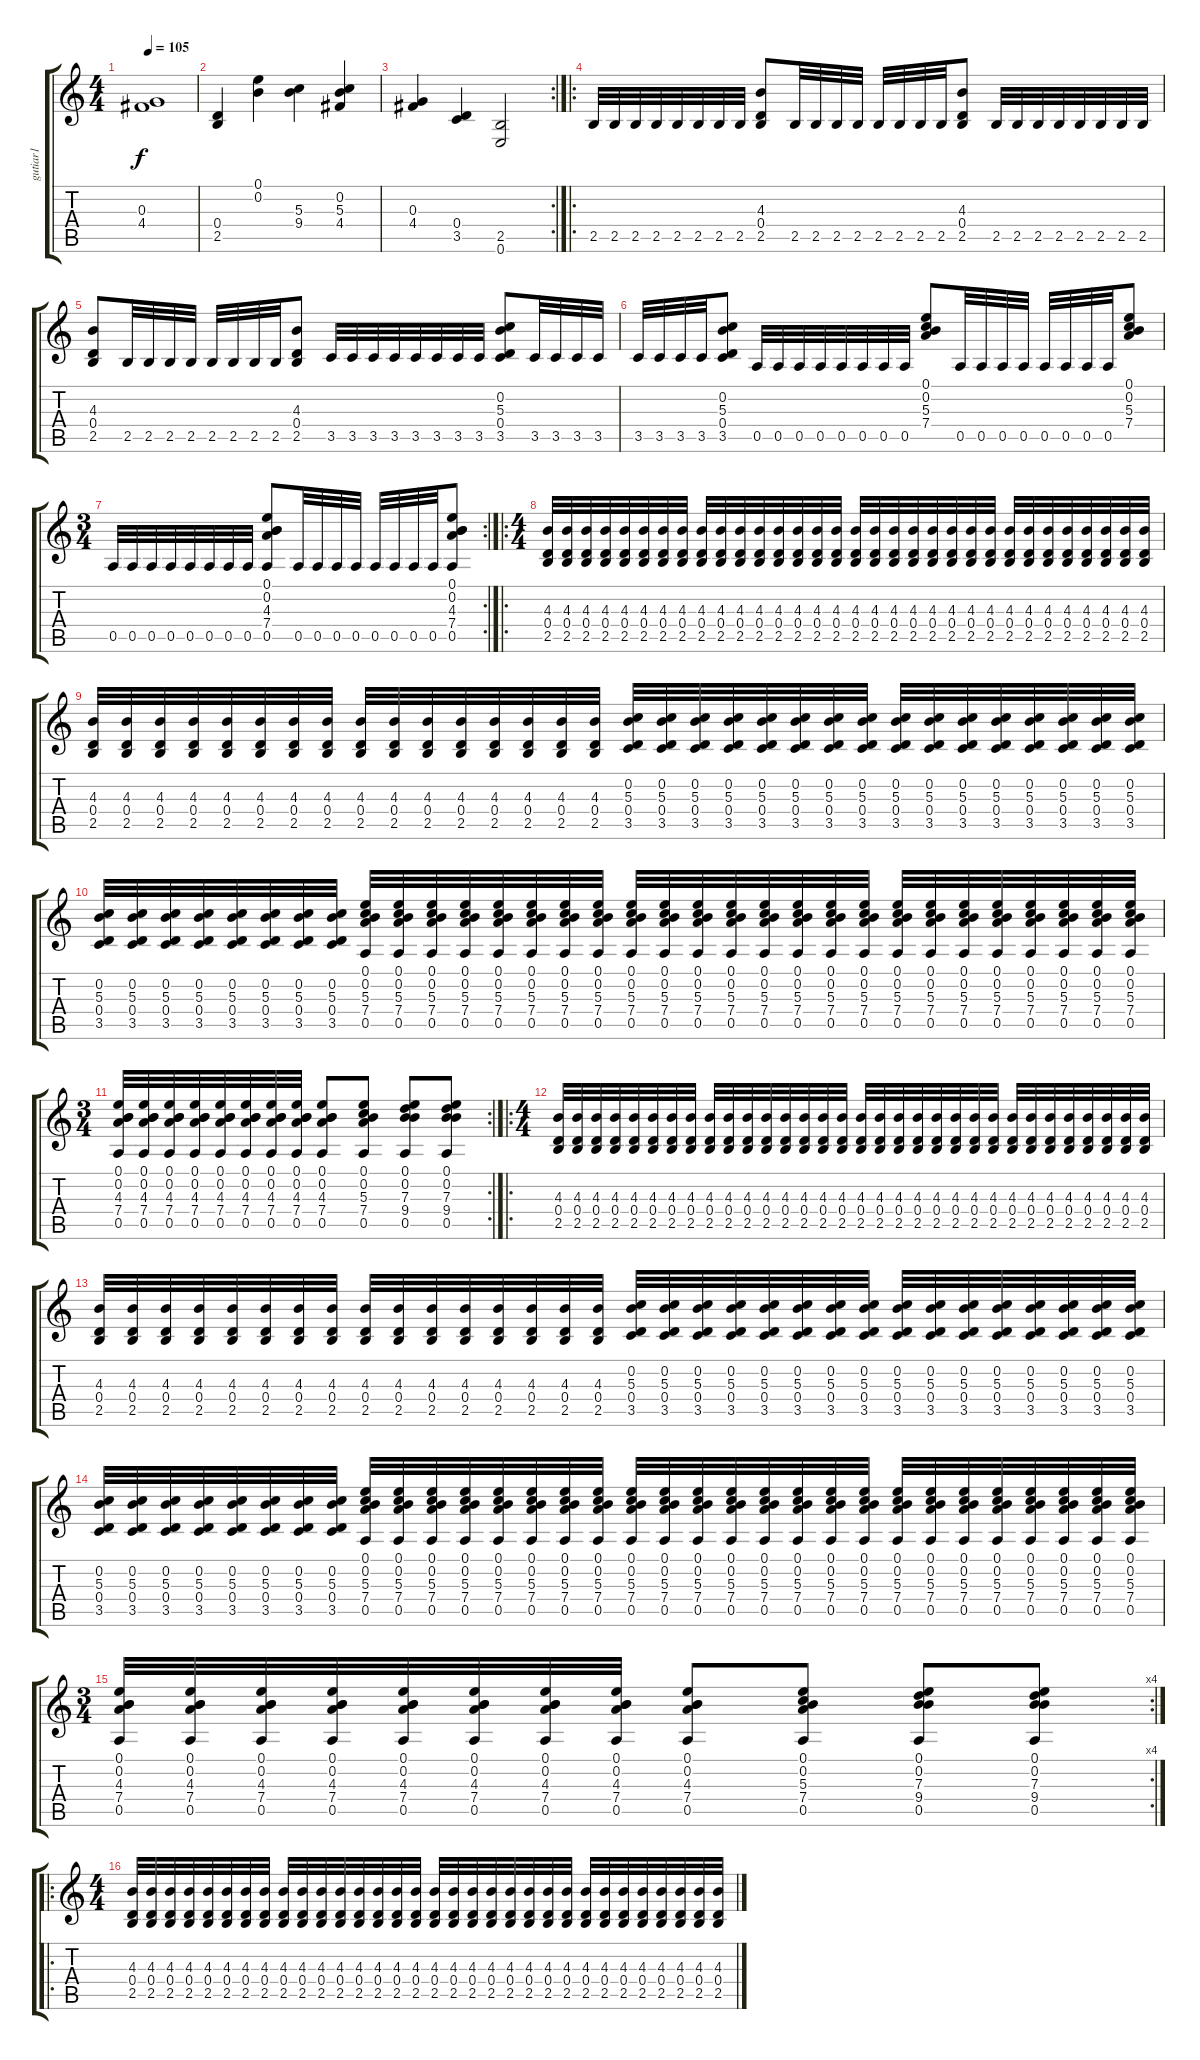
\track ("gutiar1" "gutiar1") {instrument distortionguitar}
\staff {score tabs}
\tuning (E4 B3 G3 D3 A2 E2) {hide}
\ts (4 4)
\tempo 105
\clef g2
\ks c
(0.3 4.4).1{dy f} |
(0.4 2.5).4 (0.1 0.2).4 (5.3 9.4).4 (0.2 5.3 4.4).4 |
\rc 2
(0.3 4.4).4 (0.4 3.5).4 (2.5 0.6).2 |
\ro
2.5.32{instrument distortionguitar} 2.5.32 2.5.32 2.5.32 2.5.32 2.5.32 2.5.32 2.5.32 (4.3 0.4 2.5).8 2.5.32 2.5.32 2.5.32 2.5.32 2.5.32 2.5.32 2.5.32 2.5.32 (4.3 0.4 2.5).8 2.5.32 2.5.32 2.5.32 2.5.32 2.5.32 2.5.32 2.5.32 2.5.32 |
(4.3 0.4 2.5).8 2.5.32 2.5.32 2.5.32 2.5.32 2.5.32 2.5.32 2.5.32 2.5.32 (4.3 0.4 2.5).8 3.5.32 3.5.32 3.5.32 3.5.32 3.5.32 3.5.32 3.5.32 3.5.32 (0.2 5.3 0.4 3.5).8 3.5.32 3.5.32 3.5.32 3.5.32 |
3.5.32 3.5.32 3.5.32 3.5.32 (0.2 5.3 0.4 3.5).8 0.5.32 0.5.32 0.5.32 0.5.32 0.5.32 0.5.32 0.5.32 0.5.32 (0.1 0.2 5.3 7.4).8 0.5.32 0.5.32 0.5.32 0.5.32 0.5.32 0.5.32 0.5.32 0.5.32 (0.1 0.2 5.3 7.4).8 |
\rc 2
\ts (3 4)
0.5.32 0.5.32 0.5.32 0.5.32 0.5.32 0.5.32 0.5.32 0.5.32 (0.1 0.2 4.3 7.4 0.5).8 0.5.32 0.5.32 0.5.32 0.5.32 0.5.32 0.5.32 0.5.32 0.5.32 (0.1 0.2 4.3 7.4 0.5).8 |
\ro
\ts (4 4)
(4.3 0.4 2.5).32 (4.3 0.4 2.5).32 (4.3 0.4 2.5).32 (4.3 0.4 2.5).32 (4.3 0.4 2.5).32 (4.3 0.4 2.5).32 (4.3 0.4 2.5).32 (4.3 0.4 2.5).32 (4.3 0.4 2.5).32 (4.3 0.4 2.5).32 (4.3 0.4 2.5).32 (4.3 0.4 2.5).32 (4.3 0.4 2.5).32 (4.3 0.4 2.5).32 (4.3 0.4 2.5).32 (4.3 0.4 2.5).32 (4.3 0.4 2.5).32 (4.3 0.4 2.5).32 (4.3 0.4 2.5).32 (4.3 0.4 2.5).32 (4.3 0.4 2.5).32 (4.3 0.4 2.5).32 (4.3 0.4 2.5).32 (4.3 0.4 2.5).32 (4.3 0.4 2.5).32 (4.3 0.4 2.5).32 (4.3 0.4 2.5).32 (4.3 0.4 2.5).32 (4.3 0.4 2.5).32 (4.3 0.4 2.5).32 (4.3 0.4 2.5).32 (4.3 0.4 2.5).32 |
(4.3 0.4 2.5).32 (4.3 0.4 2.5).32 (4.3 0.4 2.5).32 (4.3 0.4 2.5).32 (4.3 0.4 2.5).32 (4.3 0.4 2.5).32 (4.3 0.4 2.5).32 (4.3 0.4 2.5).32 (4.3 0.4 2.5).32 (4.3 0.4 2.5).32 (4.3 0.4 2.5).32 (4.3 0.4 2.5).32 (4.3 0.4 2.5).32 (4.3 0.4 2.5).32 (4.3 0.4 2.5).32 (4.3 0.4 2.5).32 (0.2 5.3 0.4 3.5).32 (0.2 5.3 0.4 3.5).32 (0.2 5.3 0.4 3.5).32 (0.2 5.3 0.4 3.5).32 (0.2 5.3 0.4 3.5).32 (0.2 5.3 0.4 3.5).32 (0.2 5.3 0.4 3.5).32 (0.2 5.3 0.4 3.5).32 (0.2 5.3 0.4 3.5).32 (0.2 5.3 0.4 3.5).32 (0.2 5.3 0.4 3.5).32 (0.2 5.3 0.4 3.5).32 (0.2 5.3 0.4 3.5).32 (0.2 5.3 0.4 3.5).32 (0.2 5.3 0.4 3.5).32 (0.2 5.3 0.4 3.5).32 |
(0.2 5.3 0.4 3.5).32 (0.2 5.3 0.4 3.5).32 (0.2 5.3 0.4 3.5).32 (0.2 5.3 0.4 3.5).32 (0.2 5.3 0.4 3.5).32 (0.2 5.3 0.4 3.5).32 (0.2 5.3 0.4 3.5).32 (0.2 5.3 0.4 3.5).32 (0.1 0.2 5.3 7.4 0.5).32 (0.1 0.2 5.3 7.4 0.5).32 (0.1 0.2 5.3 7.4 0.5).32 (0.1 0.2 5.3 7.4 0.5).32 (0.1 0.2 5.3 7.4 0.5).32 (0.1 0.2 5.3 7.4 0.5).32 (0.1 0.2 5.3 7.4 0.5).32 (0.1 0.2 5.3 7.4 0.5).32 (0.1 0.2 5.3 7.4 0.5).32 (0.1 0.2 5.3 7.4 0.5).32 (0.1 0.2 5.3 7.4 0.5).32 (0.1 0.2 5.3 7.4 0.5).32 (0.1 0.2 5.3 7.4 0.5).32 (0.1 0.2 5.3 7.4 0.5).32 (0.1 0.2 5.3 7.4 0.5).32 (0.1 0.2 5.3 7.4 0.5).32 (0.1 0.2 5.3 7.4 0.5).32 (0.1 0.2 5.3 7.4 0.5).32 (0.1 0.2 5.3 7.4 0.5).32 (0.1 0.2 5.3 7.4 0.5).32 (0.1 0.2 5.3 7.4 0.5).32 (0.1 0.2 5.3 7.4 0.5).32 (0.1 0.2 5.3 7.4 0.5).32 (0.1 0.2 5.3 7.4 0.5).32 |
\rc 2
\ts (3 4)
(0.1 0.2 4.3 7.4 0.5).32 (0.1 0.2 4.3 7.4 0.5).32 (0.1 0.2 4.3 7.4 0.5).32 (0.1 0.2 4.3 7.4 0.5).32 (0.1 0.2 4.3 7.4 0.5).32 (0.1 0.2 4.3 7.4 0.5).32 (0.1 0.2 4.3 7.4 0.5).32 (0.1 0.2 4.3 7.4 0.5).32 (0.1 0.2 4.3 7.4 0.5).8 (0.1 0.2 5.3 7.4 0.5).8 (0.1 0.2 7.3 9.4 0.5).8 (0.1 0.2 7.3 9.4 0.5).8 |
\ro
\ts (4 4)
(4.3 0.4 2.5).32 (4.3 0.4 2.5).32 (4.3 0.4 2.5).32 (4.3 0.4 2.5).32 (4.3 0.4 2.5).32 (4.3 0.4 2.5).32 (4.3 0.4 2.5).32 (4.3 0.4 2.5).32 (4.3 0.4 2.5).32 (4.3 0.4 2.5).32 (4.3 0.4 2.5).32 (4.3 0.4 2.5).32 (4.3 0.4 2.5).32 (4.3 0.4 2.5).32 (4.3 0.4 2.5).32 (4.3 0.4 2.5).32 (4.3 0.4 2.5).32 (4.3 0.4 2.5).32 (4.3 0.4 2.5).32 (4.3 0.4 2.5).32 (4.3 0.4 2.5).32 (4.3 0.4 2.5).32 (4.3 0.4 2.5).32 (4.3 0.4 2.5).32 (4.3 0.4 2.5).32 (4.3 0.4 2.5).32 (4.3 0.4 2.5).32 (4.3 0.4 2.5).32 (4.3 0.4 2.5).32 (4.3 0.4 2.5).32 (4.3 0.4 2.5).32 (4.3 0.4 2.5).32 |
(4.3 0.4 2.5).32 (4.3 0.4 2.5).32 (4.3 0.4 2.5).32 (4.3 0.4 2.5).32 (4.3 0.4 2.5).32 (4.3 0.4 2.5).32 (4.3 0.4 2.5).32 (4.3 0.4 2.5).32 (4.3 0.4 2.5).32 (4.3 0.4 2.5).32 (4.3 0.4 2.5).32 (4.3 0.4 2.5).32 (4.3 0.4 2.5).32 (4.3 0.4 2.5).32 (4.3 0.4 2.5).32 (4.3 0.4 2.5).32 (0.2 5.3 0.4 3.5).32 (0.2 5.3 0.4 3.5).32 (0.2 5.3 0.4 3.5).32 (0.2 5.3 0.4 3.5).32 (0.2 5.3 0.4 3.5).32 (0.2 5.3 0.4 3.5).32 (0.2 5.3 0.4 3.5).32 (0.2 5.3 0.4 3.5).32 (0.2 5.3 0.4 3.5).32 (0.2 5.3 0.4 3.5).32 (0.2 5.3 0.4 3.5).32 (0.2 5.3 0.4 3.5).32 (0.2 5.3 0.4 3.5).32 (0.2 5.3 0.4 3.5).32 (0.2 5.3 0.4 3.5).32 (0.2 5.3 0.4 3.5).32 |
(0.2 5.3 0.4 3.5).32 (0.2 5.3 0.4 3.5).32 (0.2 5.3 0.4 3.5).32 (0.2 5.3 0.4 3.5).32 (0.2 5.3 0.4 3.5).32 (0.2 5.3 0.4 3.5).32 (0.2 5.3 0.4 3.5).32 (0.2 5.3 0.4 3.5).32 (0.1 0.2 5.3 7.4 0.5).32 (0.1 0.2 5.3 7.4 0.5).32 (0.1 0.2 5.3 7.4 0.5).32 (0.1 0.2 5.3 7.4 0.5).32 (0.1 0.2 5.3 7.4 0.5).32 (0.1 0.2 5.3 7.4 0.5).32 (0.1 0.2 5.3 7.4 0.5).32 (0.1 0.2 5.3 7.4 0.5).32 (0.1 0.2 5.3 7.4 0.5).32 (0.1 0.2 5.3 7.4 0.5).32 (0.1 0.2 5.3 7.4 0.5).32 (0.1 0.2 5.3 7.4 0.5).32 (0.1 0.2 5.3 7.4 0.5).32 (0.1 0.2 5.3 7.4 0.5).32 (0.1 0.2 5.3 7.4 0.5).32 (0.1 0.2 5.3 7.4 0.5).32 (0.1 0.2 5.3 7.4 0.5).32 (0.1 0.2 5.3 7.4 0.5).32 (0.1 0.2 5.3 7.4 0.5).32 (0.1 0.2 5.3 7.4 0.5).32 (0.1 0.2 5.3 7.4 0.5).32 (0.1 0.2 5.3 7.4 0.5).32 (0.1 0.2 5.3 7.4 0.5).32 (0.1 0.2 5.3 7.4 0.5).32 |
\rc 4
\ts (3 4)
(0.1 0.2 4.3 7.4 0.5).32 (0.1 0.2 4.3 7.4 0.5).32 (0.1 0.2 4.3 7.4 0.5).32 (0.1 0.2 4.3 7.4 0.5).32 (0.1 0.2 4.3 7.4 0.5).32 (0.1 0.2 4.3 7.4 0.5).32 (0.1 0.2 4.3 7.4 0.5).32 (0.1 0.2 4.3 7.4 0.5).32 (0.1 0.2 4.3 7.4 0.5).8 (0.1 0.2 5.3 7.4 0.5).8 (0.1 0.2 7.3 9.4 0.5).8 (0.1 0.2 7.3 9.4 0.5).8 |
\ro
\ts (4 4)
(4.3 0.4 2.5).32 (4.3 0.4 2.5).32 (4.3 0.4 2.5).32 (4.3 0.4 2.5).32 (4.3 0.4 2.5).32 (4.3 0.4 2.5).32 (4.3 0.4 2.5).32 (4.3 0.4 2.5).32 (4.3 0.4 2.5).32 (4.3 0.4 2.5).32 (4.3 0.4 2.5).32 (4.3 0.4 2.5).32 (4.3 0.4 2.5).32 (4.3 0.4 2.5).32 (4.3 0.4 2.5).32 (4.3 0.4 2.5).32 (4.3 0.4 2.5).32 (4.3 0.4 2.5).32 (4.3 0.4 2.5).32 (4.3 0.4 2.5).32 (4.3 0.4 2.5).32 (4.3 0.4 2.5).32 (4.3 0.4 2.5).32 (4.3 0.4 2.5).32 (4.3 0.4 2.5).32 (4.3 0.4 2.5).32 (4.3 0.4 2.5).32 (4.3 0.4 2.5).32 (4.3 0.4 2.5).32 (4.3 0.4 2.5).32 (4.3 0.4 2.5).32 (4.3 0.4 2.5).32
